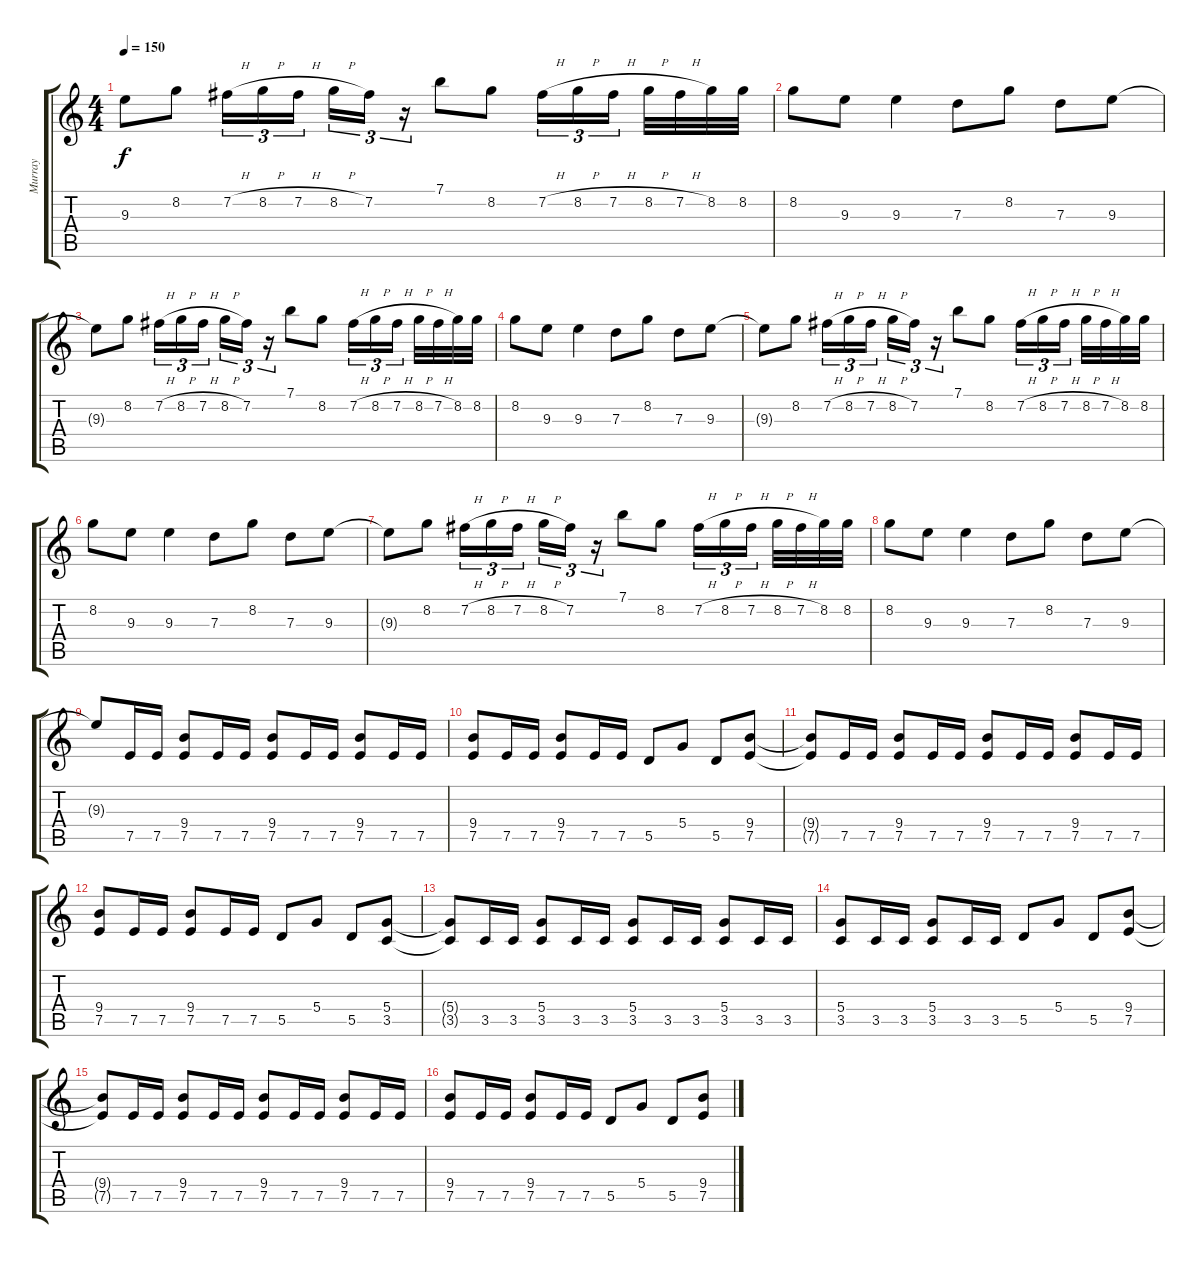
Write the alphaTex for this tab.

\track ("Murray" "Murray") {instrument distortionguitar}
\staff {score tabs}
\tuning (E4 B3 G3 D3 A2 E2) {hide}
\ts (4 4)
\tempo 150
\clef g2
\ks c
9.3{t}.8{dy f} 8.2.8 7.2{h}.16{tu (3 2)} 8.2{h}.16{tu (3 2)} 7.2{h}.16{tu (3 2)} 8.2{h}.16{tu (3 2)} 7.2.16{tu (3 2)} r.16{tu (3 2)} 7.1.8 8.2.8 7.2{h}.16{tu (3 2)} 8.2{h}.16{tu (3 2)} 7.2{h}.16{tu (3 2)} 8.2{h}.32 7.2{h}.32 8.2.32 8.2.32 |
8.2.8 9.3.8 9.3.4 7.3.8 8.2.8 7.3.8 9.3.8 |
9.3{t}.8 8.2.8 7.2{h}.16{tu (3 2)} 8.2{h}.16{tu (3 2)} 7.2{h}.16{tu (3 2)} 8.2{h}.16{tu (3 2)} 7.2.16{tu (3 2)} r.16{tu (3 2)} 7.1.8 8.2.8 7.2{h}.16{tu (3 2)} 8.2{h}.16{tu (3 2)} 7.2{h}.16{tu (3 2)} 8.2{h}.32 7.2{h}.32 8.2.32 8.2.32 |
8.2.8 9.3.8 9.3.4 7.3.8 8.2.8 7.3.8 9.3.8 |
9.3{t}.8 8.2.8 7.2{h}.16{tu (3 2)} 8.2{h}.16{tu (3 2)} 7.2{h}.16{tu (3 2)} 8.2{h}.16{tu (3 2)} 7.2.16{tu (3 2)} r.16{tu (3 2)} 7.1.8 8.2.8 7.2{h}.16{tu (3 2)} 8.2{h}.16{tu (3 2)} 7.2{h}.16{tu (3 2)} 8.2{h}.32 7.2{h}.32 8.2.32 8.2.32 |
8.2.8 9.3.8 9.3.4 7.3.8 8.2.8 7.3.8 9.3.8 |
9.3{t}.8 8.2.8 7.2{h}.16{tu (3 2)} 8.2{h}.16{tu (3 2)} 7.2{h}.16{tu (3 2)} 8.2{h}.16{tu (3 2)} 7.2.16{tu (3 2)} r.16{tu (3 2)} 7.1.8 8.2.8 7.2{h}.16{tu (3 2)} 8.2{h}.16{tu (3 2)} 7.2{h}.16{tu (3 2)} 8.2{h}.32 7.2{h}.32 8.2.32 8.2.32 |
8.2.8 9.3.8 9.3.4 7.3.8 8.2.8 7.3.8 9.3.8 |
9.3{t}.8 7.5.16 7.5.16 (9.4 7.5).8 7.5.16 7.5.16 (9.4 7.5).8 7.5.16 7.5.16 (9.4 7.5).8 7.5.16 7.5.16 |
(9.4 7.5).8 7.5.16 7.5.16 (9.4 7.5).8 7.5.16 7.5.16 5.5.8 5.4.8 5.5.8 (9.4 7.5).8 |
(9.4{t} 7.5{t}).8 7.5.16 7.5.16 (9.4 7.5).8 7.5.16 7.5.16 (9.4 7.5).8 7.5.16 7.5.16 (9.4 7.5).8 7.5.16 7.5.16 |
(9.4 7.5).8 7.5.16 7.5.16 (9.4 7.5).8 7.5.16 7.5.16 5.5.8 5.4.8 5.5.8 (5.4 3.5).8 |
(5.4{t} 3.5{t}).8 3.5.16 3.5.16 (5.4 3.5).8 3.5.16 3.5.16 (5.4 3.5).8 3.5.16 3.5.16 (5.4 3.5).8 3.5.16 3.5.16 |
(5.4 3.5).8 3.5.16 3.5.16 (5.4 3.5).8 3.5.16 3.5.16 5.5.8 5.4.8 5.5.8 (9.4 7.5).8 |
(9.4{t} 7.5{t}).8 7.5.16 7.5.16 (9.4 7.5).8 7.5.16 7.5.16 (9.4 7.5).8 7.5.16 7.5.16 (9.4 7.5).8 7.5.16 7.5.16 |
(9.4 7.5).8 7.5.16 7.5.16 (9.4 7.5).8 7.5.16 7.5.16 5.5.8 5.4.8 5.5.8 (9.4 7.5).8
